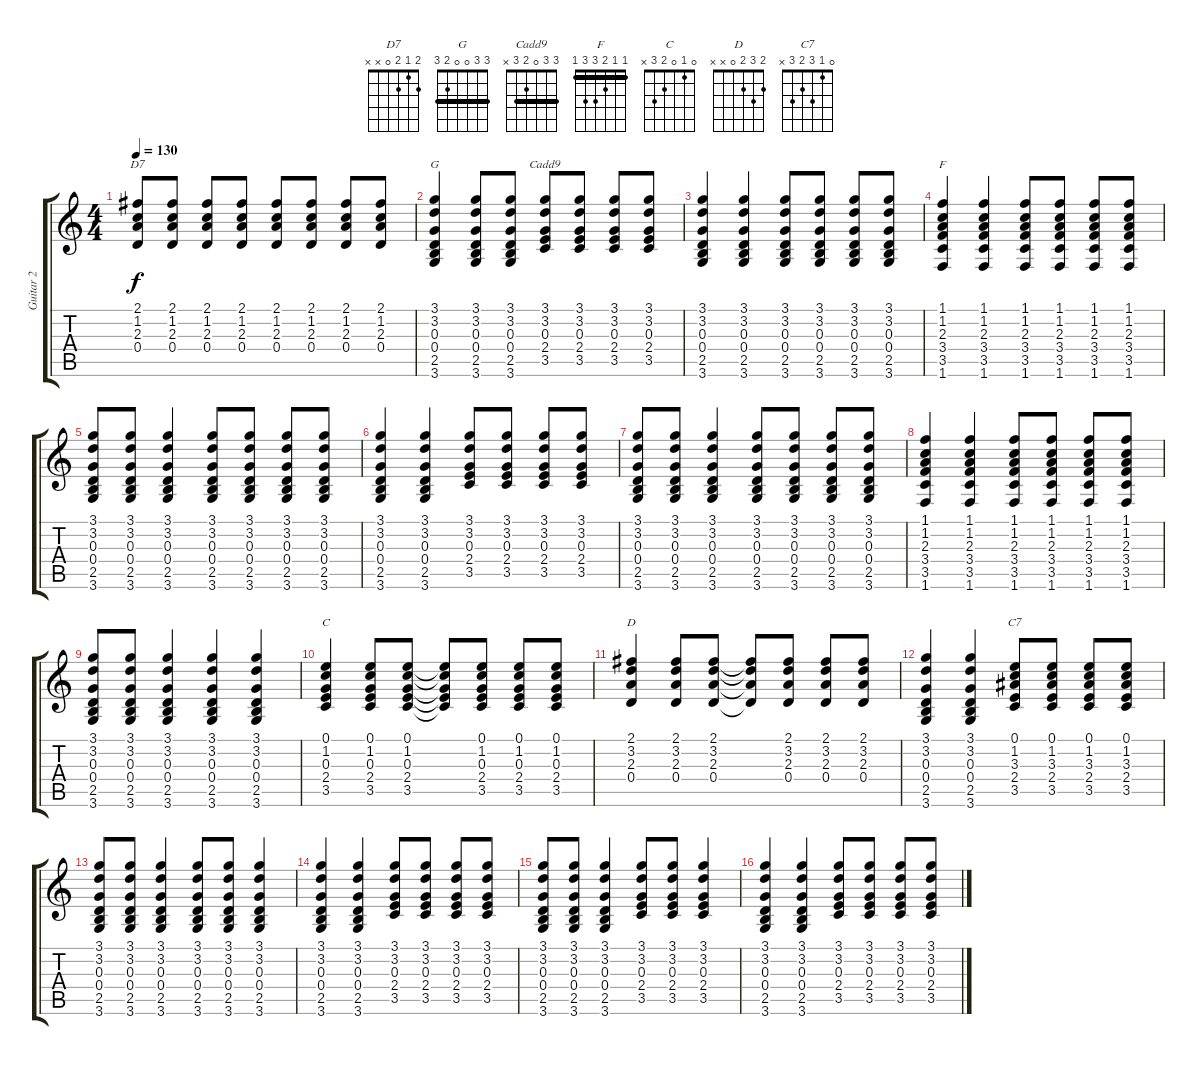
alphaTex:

\track ("Guitar 2" "Guitar 2") {mute instrument acousticguitarsteel}
\staff {score tabs}
\tuning (E4 B3 G3 D3 A2 E2) {hide}
\chord ("D7" 2 1 2 0 x x)
\chord ("G" 3 3 0 0 2 3) {barre 3}
\chord ("Cadd9" 3 3 0 2 3 x) {barre 3}
\chord ("F" 1 1 2 3 3 1) {barre 1}
\chord ("C" 0 1 0 2 3 x)
\chord ("D" 2 3 2 0 x x)
\chord ("C7" 0 1 3 2 3 x)
\ts (4 4)
\tempo 130
\clef g2
\ks c
(2.1 1.2 2.3 0.4).8{ch "D7" dy f} (2.1 1.2 2.3 0.4).8 (2.1 1.2 2.3 0.4).8 (2.1 1.2 2.3 0.4).8 (2.1 1.2 2.3 0.4).8 (2.1 1.2 2.3 0.4).8 (2.1 1.2 2.3 0.4).8 (2.1 1.2 2.3 0.4).8 |
(3.1 3.2 0.3 0.4 2.5 3.6).4{ch "G"} (3.1 3.2 0.3 0.4 2.5 3.6).8 (3.1 3.2 0.3 0.4 2.5 3.6).8 (3.1 3.2 0.3 2.4 3.5).8{ch "Cadd9"} (3.1 3.2 0.3 2.4 3.5).8 (3.1 3.2 0.3 2.4 3.5).8 (3.1 3.2 0.3 2.4 3.5).8 |
(3.1 3.2 0.3 0.4 2.5 3.6).4 (3.1 3.2 0.3 0.4 2.5 3.6).4 (3.1 3.2 0.3 0.4 2.5 3.6).8 (3.1 3.2 0.3 0.4 2.5 3.6).8 (3.1 3.2 0.3 0.4 2.5 3.6).8 (3.1 3.2 0.3 0.4 2.5 3.6).8 |
(1.1 1.2 2.3 3.4 3.5 1.6).4{ch "F"} (1.1 1.2 2.3 3.4 3.5 1.6).4 (1.1 1.2 2.3 3.4 3.5 1.6).8 (1.1 1.2 2.3 3.4 3.5 1.6).8 (1.1 1.2 2.3 3.4 3.5 1.6).8 (1.1 1.2 2.3 3.4 3.5 1.6).8 |
(3.1 3.2 0.3 0.4 2.5 3.6).8 (3.1 3.2 0.3 0.4 2.5 3.6).8 (3.1 3.2 0.3 0.4 2.5 3.6).4 (3.1 3.2 0.3 0.4 2.5 3.6).8 (3.1 3.2 0.3 0.4 2.5 3.6).8 (3.1 3.2 0.3 0.4 2.5 3.6).8 (3.1 3.2 0.3 0.4 2.5 3.6).8 |
(3.1 3.2 0.3 0.4 2.5 3.6).4 (3.1 3.2 0.3 0.4 2.5 3.6).4 (3.1 3.2 0.3 2.4 3.5).8 (3.1 3.2 0.3 2.4 3.5).8 (3.1 3.2 0.3 2.4 3.5).8 (3.1 3.2 0.3 2.4 3.5).8 |
(3.1 3.2 0.3 0.4 2.5 3.6).8 (3.1 3.2 0.3 0.4 2.5 3.6).8 (3.1 3.2 0.3 0.4 2.5 3.6).4 (3.1 3.2 0.3 0.4 2.5 3.6).8 (3.1 3.2 0.3 0.4 2.5 3.6).8 (3.1 3.2 0.3 0.4 2.5 3.6).8 (3.1 3.2 0.3 0.4 2.5 3.6).8 |
(1.1 1.2 2.3 3.4 3.5 1.6).4 (1.1 1.2 2.3 3.4 3.5 1.6).4 (1.1 1.2 2.3 3.4 3.5 1.6).8 (1.1 1.2 2.3 3.4 3.5 1.6).8 (1.1 1.2 2.3 3.4 3.5 1.6).8 (1.1 1.2 2.3 3.4 3.5 1.6).8 |
(3.1 3.2 0.3 0.4 2.5 3.6).8 (3.1 3.2 0.3 0.4 2.5 3.6).8 (3.1 3.2 0.3 0.4 2.5 3.6).4 (3.1 3.2 0.3 0.4 2.5 3.6).4 (3.1 3.2 0.3 0.4 2.5 3.6).4 |
(0.1 1.2 0.3 2.4 3.5).4{ch "C"} (0.1 1.2 0.3 2.4 3.5).8 (0.1 1.2 0.3 2.4 3.5).8 (0.1{t} 1.2{t} 0.3{t} 2.4{t} 3.5{t}).8 (0.1 1.2 0.3 2.4 3.5).8 (0.1 1.2 0.3 2.4 3.5).8 (0.1 1.2 0.3 2.4 3.5).8 |
(2.1 3.2 2.3 0.4).4{ch "D"} (2.1 3.2 2.3 0.4).8 (2.1 3.2 2.3 0.4).8 (2.1{t} 3.2{t} 2.3{t} 0.4{t}).8 (2.1 3.2 2.3 0.4).8 (2.1 3.2 2.3 0.4).8 (2.1 3.2 2.3 0.4).8 |
(3.1 3.2 0.3 0.4 2.5 3.6).4 (3.1 3.2 0.3 0.4 2.5 3.6).4 (0.1 1.2 3.3 2.4 3.5).8{ch "C7"} (0.1 1.2 3.3 2.4 3.5).8 (0.1 1.2 3.3 2.4 3.5).8 (0.1 1.2 3.3 2.4 3.5).8 |
(3.1 3.2 0.3 0.4 2.5 3.6).8 (3.1 3.2 0.3 0.4 2.5 3.6).8 (3.1 3.2 0.3 0.4 2.5 3.6).4 (3.1 3.2 0.3 0.4 2.5 3.6).8 (3.1 3.2 0.3 0.4 2.5 3.6).8 (3.1 3.2 0.3 0.4 2.5 3.6).4 |
(3.1 3.2 0.3 0.4 2.5 3.6).4 (3.1 3.2 0.3 0.4 2.5 3.6).4 (3.1 3.2 0.3 2.4 3.5).8 (3.1 3.2 0.3 2.4 3.5).8 (3.1 3.2 0.3 2.4 3.5).8 (3.1 3.2 0.3 2.4 3.5).8 |
(3.1 3.2 0.3 0.4 2.5 3.6).8 (3.1 3.2 0.3 0.4 2.5 3.6).8 (3.1 3.2 0.3 0.4 2.5 3.6).4 (3.1 3.2 0.3 2.4 3.5).8 (3.1 3.2 0.3 2.4 3.5).8 (3.1 3.2 0.3 2.4 3.5).4 |
(3.1 3.2 0.3 0.4 2.5 3.6).4 (3.1 3.2 0.3 0.4 2.5 3.6).4 (3.1 3.2 0.3 2.4 3.5).8 (3.1 3.2 0.3 2.4 3.5).8 (3.1 3.2 0.3 2.4 3.5).8 (3.1 3.2 0.3 2.4 3.5).8
